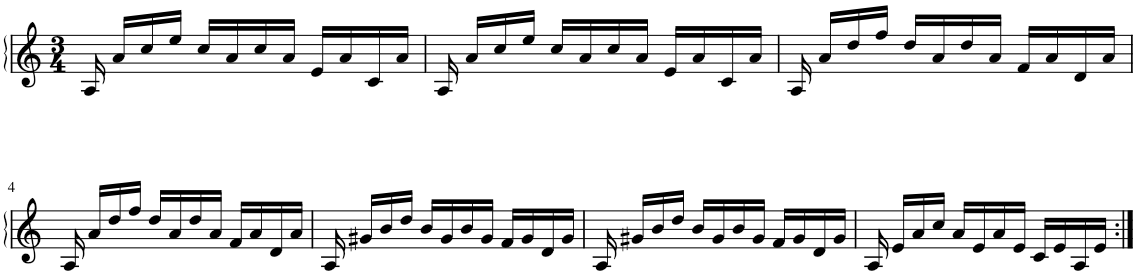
**kern
*part1
*staff1
*I"Piano
*I'Pno
*clefG2
*k[]
*M3/4
=1
16A/
16a/LL
16cc/
16ee/JJ
16cc/LL
16a/
16cc/
16a/JJ
16e/LL
16a/
16c/
16a/JJ
=2
16A/
16a/LL
16cc/
16ee/JJ
16cc/LL
16a/
16cc/
16a/JJ
16e/LL
16a/
16c/
16a/JJ
=3
16A/
16a/LL
16dd/
16ff/JJ
16dd/LL
16a/
16dd/
16a/JJ
16f/LL
16a/
16d/
16a/JJ
!!LO:LB:g=z
=4
16A/
16a/LL
16dd/
16ff/JJ
16dd/LL
16a/
16dd/
16a/JJ
16f/LL
16a/
16d/
16a/JJ
=5
16A/
16g#X/LL
16b/
16dd/JJ
16b/LL
16g#/
16b/
16g#/JJ
16f/LL
16g#/
16d/
16g#/JJ
=6
16A/
16g#X/LL
16b/
16dd/JJ
16b/LL
16g#/
16b/
16g#/JJ
16f/LL
16g#/
16d/
16g#/JJ
=7
16A/
16e/LL
16a/
16cc/JJ
16a/LL
16e/
16a/
16e/JJ
16c/LL
16e/
16A/
16e/JJ
=:|!
*-
